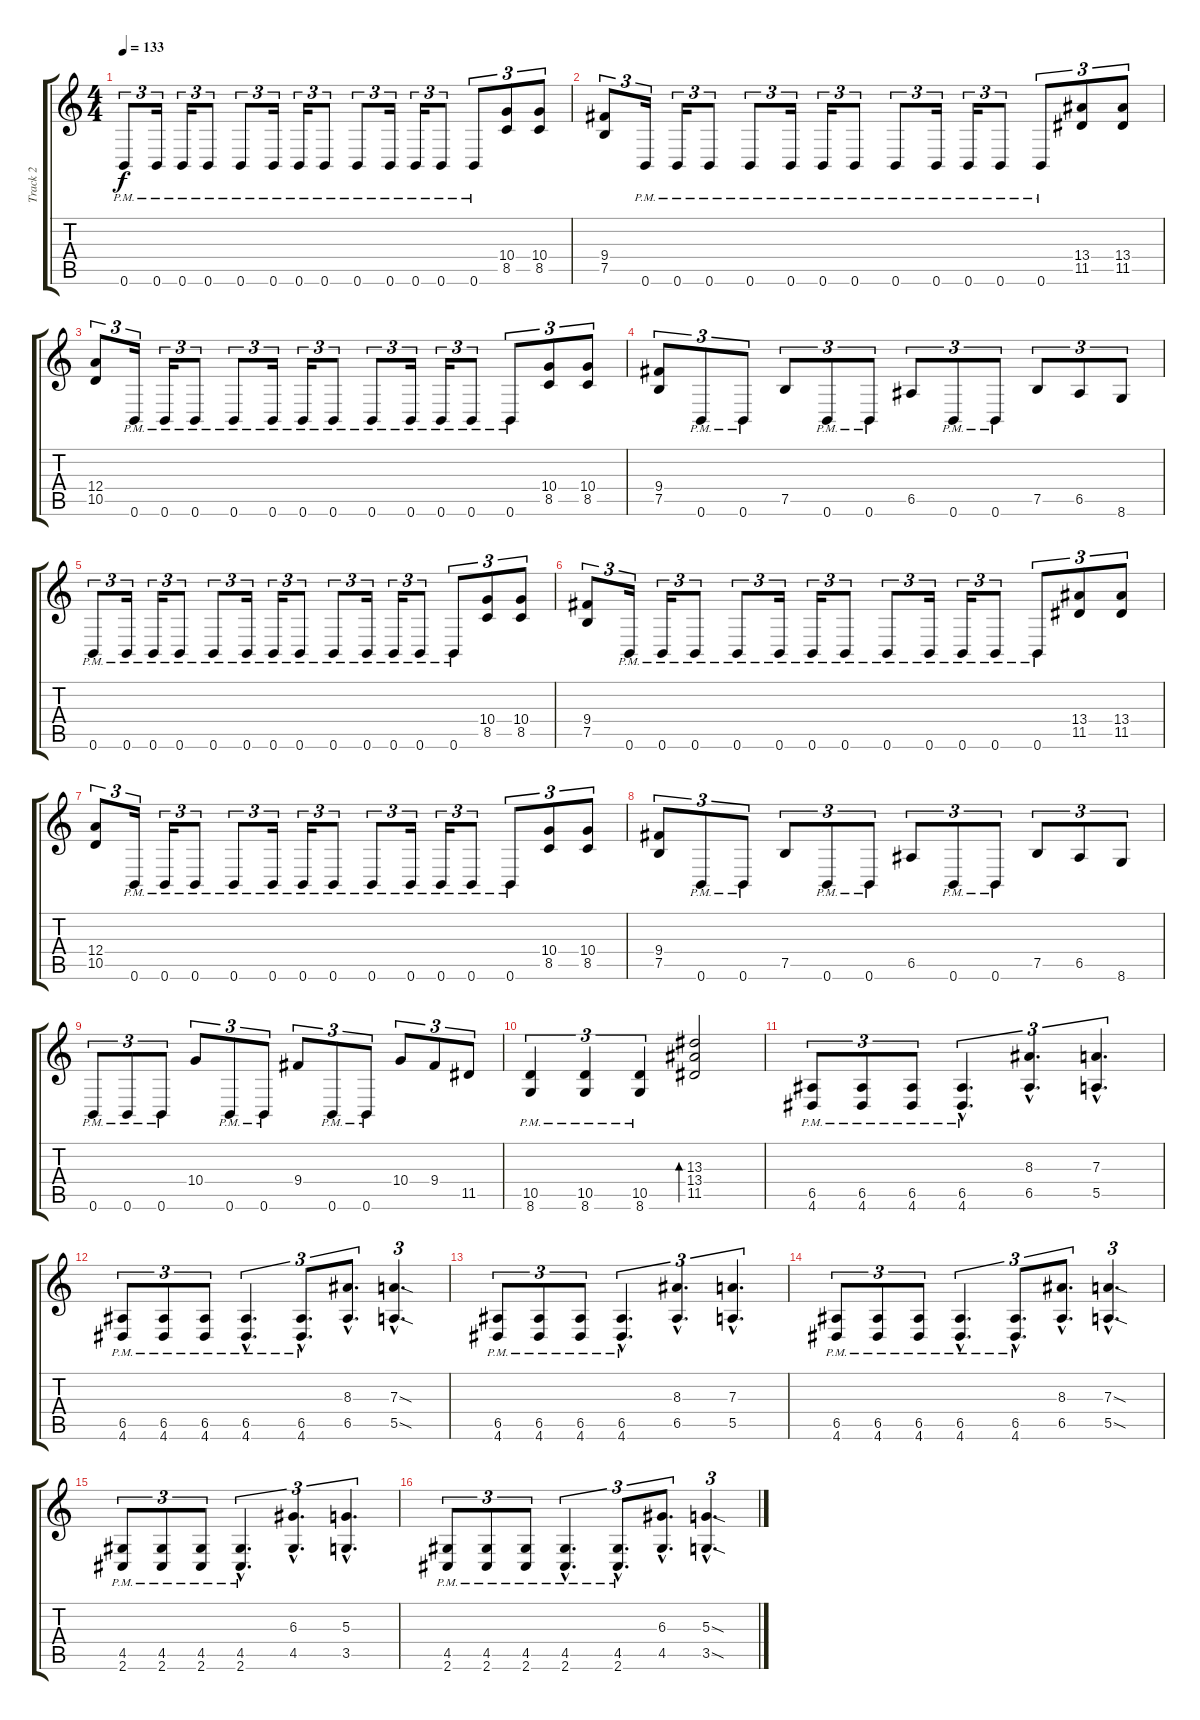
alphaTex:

\track ("Track 2" "Track 2") {instrument distortionguitar}
\staff {score tabs}
\tuning (B3 Gb3 D3 A2 E2 B1) {hide}
\ts (4 4)
\tempo 133
\clef g2
\ks c
0.6{pm}.8{tu (3 2) dy f} 0.6{pm}.16{tu (3 2)} 0.6{pm}.16{tu (3 2)} 0.6{pm}.8{tu (3 2)} 0.6{pm}.8{tu (3 2)} 0.6{pm}.16{tu (3 2)} 0.6{pm}.16{tu (3 2)} 0.6{pm}.8{tu (3 2)} 0.6{pm}.8{tu (3 2)} 0.6{pm}.16{tu (3 2)} 0.6{pm}.16{tu (3 2)} 0.6{pm}.8{tu (3 2)} 0.6{pm}.8{tu (3 2)} (10.4 8.5).8{tu (3 2)} (10.4 8.5).8{tu (3 2)} |
(9.4 7.5).8{tu (3 2)} 0.6{pm}.16{tu (3 2)} 0.6{pm}.16{tu (3 2)} 0.6{pm}.8{tu (3 2)} 0.6{pm}.8{tu (3 2)} 0.6{pm}.16{tu (3 2)} 0.6{pm}.16{tu (3 2)} 0.6{pm}.8{tu (3 2)} 0.6{pm}.8{tu (3 2)} 0.6{pm}.16{tu (3 2)} 0.6{pm}.16{tu (3 2)} 0.6{pm}.8{tu (3 2)} 0.6{pm}.8{tu (3 2)} (13.4 11.5).8{tu (3 2)} (13.4 11.5).8{tu (3 2)} |
(12.4 10.5).8{tu (3 2)} 0.6{pm}.16{tu (3 2)} 0.6{pm}.16{tu (3 2)} 0.6{pm}.8{tu (3 2)} 0.6{pm}.8{tu (3 2)} 0.6{pm}.16{tu (3 2)} 0.6{pm}.16{tu (3 2)} 0.6{pm}.8{tu (3 2)} 0.6{pm}.8{tu (3 2)} 0.6{pm}.16{tu (3 2)} 0.6{pm}.16{tu (3 2)} 0.6{pm}.8{tu (3 2)} 0.6{pm}.8{tu (3 2)} (10.4 8.5).8{tu (3 2)} (10.4 8.5).8{tu (3 2)} |
(9.4 7.5).8{tu (3 2)} 0.6{pm}.8{tu (3 2)} 0.6{pm}.8{tu (3 2)} 7.5.8{tu (3 2)} 0.6{pm}.8{tu (3 2)} 0.6{pm}.8{tu (3 2)} 6.5.8{tu (3 2)} 0.6{pm}.8{tu (3 2)} 0.6{pm}.8{tu (3 2)} 7.5.8{tu (3 2)} 6.5.8{tu (3 2)} 8.6.8{tu (3 2)} |
0.6{pm}.8{tu (3 2)} 0.6{pm}.16{tu (3 2)} 0.6{pm}.16{tu (3 2)} 0.6{pm}.8{tu (3 2)} 0.6{pm}.8{tu (3 2)} 0.6{pm}.16{tu (3 2)} 0.6{pm}.16{tu (3 2)} 0.6{pm}.8{tu (3 2)} 0.6{pm}.8{tu (3 2)} 0.6{pm}.16{tu (3 2)} 0.6{pm}.16{tu (3 2)} 0.6{pm}.8{tu (3 2)} 0.6{pm}.8{tu (3 2)} (10.4 8.5).8{tu (3 2)} (10.4 8.5).8{tu (3 2)} |
(9.4 7.5).8{tu (3 2)} 0.6{pm}.16{tu (3 2)} 0.6{pm}.16{tu (3 2)} 0.6{pm}.8{tu (3 2)} 0.6{pm}.8{tu (3 2)} 0.6{pm}.16{tu (3 2)} 0.6{pm}.16{tu (3 2)} 0.6{pm}.8{tu (3 2)} 0.6{pm}.8{tu (3 2)} 0.6{pm}.16{tu (3 2)} 0.6{pm}.16{tu (3 2)} 0.6{pm}.8{tu (3 2)} 0.6{pm}.8{tu (3 2)} (13.4 11.5).8{tu (3 2)} (13.4 11.5).8{tu (3 2)} |
(12.4 10.5).8{tu (3 2)} 0.6{pm}.16{tu (3 2)} 0.6{pm}.16{tu (3 2)} 0.6{pm}.8{tu (3 2)} 0.6{pm}.8{tu (3 2)} 0.6{pm}.16{tu (3 2)} 0.6{pm}.16{tu (3 2)} 0.6{pm}.8{tu (3 2)} 0.6{pm}.8{tu (3 2)} 0.6{pm}.16{tu (3 2)} 0.6{pm}.16{tu (3 2)} 0.6{pm}.8{tu (3 2)} 0.6{pm}.8{tu (3 2)} (10.4 8.5).8{tu (3 2)} (10.4 8.5).8{tu (3 2)} |
(9.4 7.5).8{tu (3 2)} 0.6{pm}.8{tu (3 2)} 0.6{pm}.8{tu (3 2)} 7.5.8{tu (3 2)} 0.6{pm}.8{tu (3 2)} 0.6{pm}.8{tu (3 2)} 6.5.8{tu (3 2)} 0.6{pm}.8{tu (3 2)} 0.6{pm}.8{tu (3 2)} 7.5.8{tu (3 2)} 6.5.8{tu (3 2)} 8.6.8{tu (3 2)} |
0.6{pm}.8{tu (3 2)} 0.6{pm}.8{tu (3 2)} 0.6{pm}.8{tu (3 2)} 10.4.8{tu (3 2)} 0.6{pm}.8{tu (3 2)} 0.6{pm}.8{tu (3 2)} 9.4.8{tu (3 2)} 0.6{pm}.8{tu (3 2)} 0.6{pm}.8{tu (3 2)} 10.4.8{tu (3 2)} 9.4.8{tu (3 2)} 11.5.8{tu (3 2)} |
(10.5{pm} 8.6{pm}).4{tu (3 2)} (10.5{pm} 8.6{pm}).4{tu (3 2)} (10.5{pm} 8.6{pm}).4{tu (3 2)} (13.3 13.4 11.5).2{bd 480} |
(6.5{pm} 4.6{pm}).8{tu (3 2)} (6.5{pm} 4.6{pm}).8{tu (3 2)} (6.5{pm} 4.6{pm}).8{tu (3 2)} (6.5{hac pm} 4.6{hac pm}).4{d tu (3 2)} (8.3{hac} 6.5{hac}).4{d tu (3 2)} (7.3{hac} 5.5{hac}).4{d tu (3 2)} |
(6.5{pm} 4.6{pm}).8{tu (3 2)} (6.5{pm} 4.6{pm}).8{tu (3 2)} (6.5{pm} 4.6{pm}).8{tu (3 2)} (6.5{hac pm} 4.6{hac pm}).4{d tu (3 2)} (6.5{hac pm} 4.6{hac pm}).8{d tu (3 2)} (8.3{hac} 6.5{hac}).8{d tu (3 2)} (7.3{sod hac} 5.5{sod hac}).4{d tu (3 2)} |
(6.5{pm} 4.6{pm}).8{tu (3 2)} (6.5{pm} 4.6{pm}).8{tu (3 2)} (6.5{pm} 4.6{pm}).8{tu (3 2)} (6.5{hac pm} 4.6{hac pm}).4{d tu (3 2)} (8.3{hac} 6.5{hac}).4{d tu (3 2)} (7.3{hac} 5.5{hac}).4{d tu (3 2)} |
(6.5{pm} 4.6{pm}).8{tu (3 2)} (6.5{pm} 4.6{pm}).8{tu (3 2)} (6.5{pm} 4.6{pm}).8{tu (3 2)} (6.5{hac pm} 4.6{hac pm}).4{d tu (3 2)} (6.5{hac pm} 4.6{hac pm}).8{d tu (3 2)} (8.3{hac} 6.5{hac}).8{d tu (3 2)} (7.3{sod hac} 5.5{sod hac}).4{d tu (3 2)} |
(4.5{pm} 2.6{pm}).8{tu (3 2)} (4.5{pm} 2.6{pm}).8{tu (3 2)} (4.5{pm} 2.6{pm}).8{tu (3 2)} (4.5{hac pm} 2.6{hac pm}).4{d tu (3 2)} (6.3{hac} 4.5{hac}).4{d tu (3 2)} (5.3{hac} 3.5{hac}).4{d tu (3 2)} |
(4.5{pm} 2.6{pm}).8{tu (3 2)} (4.5{pm} 2.6{pm}).8{tu (3 2)} (4.5{pm} 2.6{pm}).8{tu (3 2)} (4.5{hac pm} 2.6{hac pm}).4{d tu (3 2)} (4.5{hac pm} 2.6{hac pm}).8{d tu (3 2)} (6.3{hac} 4.5{hac}).8{d tu (3 2)} (5.3{sod hac} 3.5{sod hac}).4{d tu (3 2)}
